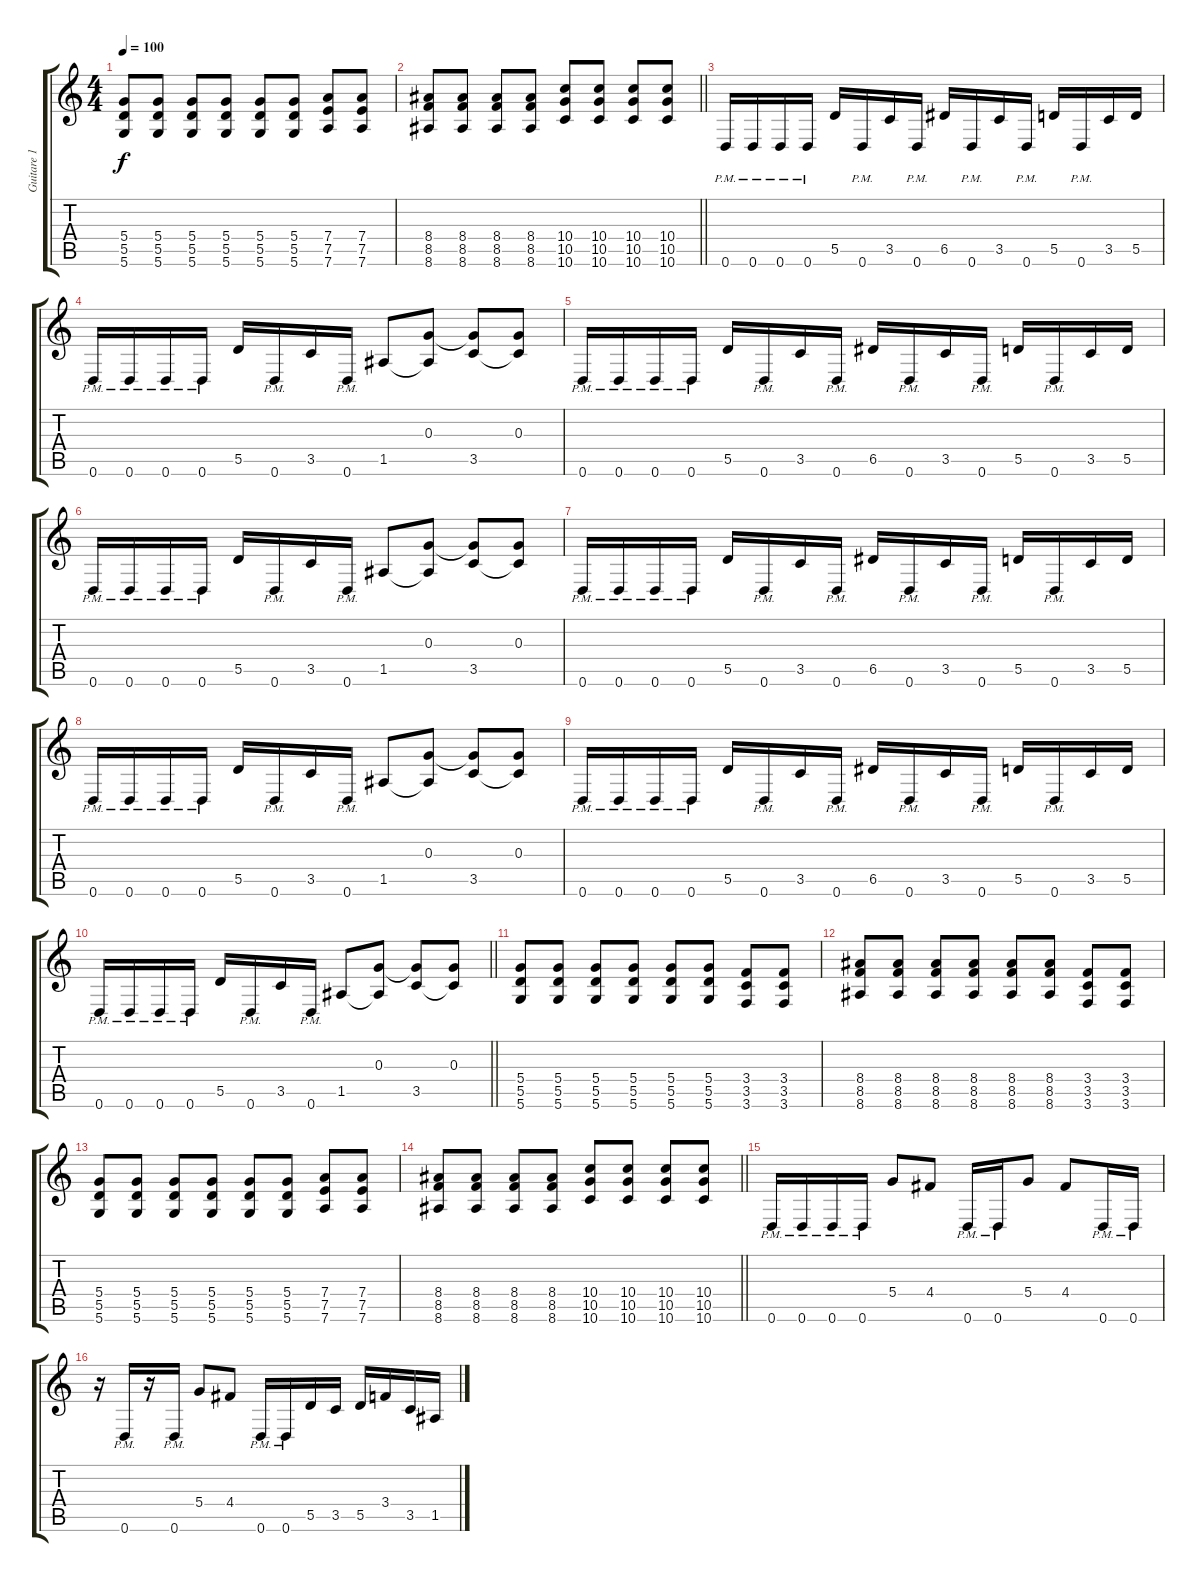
\track ("Guitare 1" "Guitare 1") {instrument distortionguitar}
\staff {score tabs}
\tuning (E4 B3 G3 D3 A2 D2) {hide}
\ts (4 4)
\tempo 100
\clef g2
\ks c
(5.4 5.5 5.6).8{dy f} (5.4 5.5 5.6).8 (5.4 5.5 5.6).8 (5.4 5.5 5.6).8 (5.4 5.5 5.6).8 (5.4 5.5 5.6).8 (7.4 7.5 7.6).8 (7.4 7.5 7.6).8 |
\barLineRight lightlight
(8.4 8.5 8.6).8 (8.4 8.5 8.6).8 (8.4 8.5 8.6).8 (8.4 8.5 8.6).8 (10.4 10.5 10.6).8 (10.4 10.5 10.6).8 (10.4 10.5 10.6).8 (10.4 10.5 10.6).8 |
\section ("" "")
0.6{pm}.16 0.6{pm}.16 0.6{pm}.16 0.6{pm}.16 5.5.16 0.6{pm}.16 3.5.16 0.6{pm}.16 6.5.16 0.6{pm}.16 3.5.16 0.6{pm}.16 5.5.16 0.6{pm}.16 3.5.16 5.5.16 |
0.6{pm}.16 0.6{pm}.16 0.6{pm}.16 0.6{pm}.16 5.5.16 0.6{pm}.16 3.5.16 0.6{pm}.16 1.5.8 (0.3 1.5{t}).8 (0.3{t} 3.5).8 (0.3 3.5{t}).8 |
0.6{pm}.16 0.6{pm}.16 0.6{pm}.16 0.6{pm}.16 5.5.16 0.6{pm}.16 3.5.16 0.6{pm}.16 6.5.16 0.6{pm}.16 3.5.16 0.6{pm}.16 5.5.16 0.6{pm}.16 3.5.16 5.5.16 |
0.6{pm}.16 0.6{pm}.16 0.6{pm}.16 0.6{pm}.16 5.5.16 0.6{pm}.16 3.5.16 0.6{pm}.16 1.5.8 (0.3 1.5{t}).8 (0.3{t} 3.5).8 (0.3 3.5{t}).8 |
0.6{pm}.16 0.6{pm}.16 0.6{pm}.16 0.6{pm}.16 5.5.16 0.6{pm}.16 3.5.16 0.6{pm}.16 6.5.16 0.6{pm}.16 3.5.16 0.6{pm}.16 5.5.16 0.6{pm}.16 3.5.16 5.5.16 |
0.6{pm}.16 0.6{pm}.16 0.6{pm}.16 0.6{pm}.16 5.5.16 0.6{pm}.16 3.5.16 0.6{pm}.16 1.5.8 (0.3 1.5{t}).8 (0.3{t} 3.5).8 (0.3 3.5{t}).8 |
0.6{pm}.16 0.6{pm}.16 0.6{pm}.16 0.6{pm}.16 5.5.16 0.6{pm}.16 3.5.16 0.6{pm}.16 6.5.16 0.6{pm}.16 3.5.16 0.6{pm}.16 5.5.16 0.6{pm}.16 3.5.16 5.5.16 |
\barLineRight lightlight
0.6{pm}.16 0.6{pm}.16 0.6{pm}.16 0.6{pm}.16 5.5.16 0.6{pm}.16 3.5.16 0.6{pm}.16 1.5.8 (0.3 1.5{t}).8 (0.3{t} 3.5).8 (0.3 3.5{t}).8 |
\section ("" "")
(5.4 5.5 5.6).8 (5.4 5.5 5.6).8 (5.4 5.5 5.6).8 (5.4 5.5 5.6).8 (5.4 5.5 5.6).8 (5.4 5.5 5.6).8 (3.4 3.5 3.6).8 (3.4 3.5 3.6).8 |
(8.4 8.5 8.6).8 (8.4 8.5 8.6).8 (8.4 8.5 8.6).8 (8.4 8.5 8.6).8 (8.4 8.5 8.6).8 (8.4 8.5 8.6).8 (3.4 3.5 3.6).8 (3.4 3.5 3.6).8 |
(5.4 5.5 5.6).8 (5.4 5.5 5.6).8 (5.4 5.5 5.6).8 (5.4 5.5 5.6).8 (5.4 5.5 5.6).8 (5.4 5.5 5.6).8 (7.4 7.5 7.6).8 (7.4 7.5 7.6).8 |
\barLineRight lightlight
(8.4 8.5 8.6).8 (8.4 8.5 8.6).8 (8.4 8.5 8.6).8 (8.4 8.5 8.6).8 (10.4 10.5 10.6).8 (10.4 10.5 10.6).8 (10.4 10.5 10.6).8 (10.4 10.5 10.6).8 |
\section ("" "")
0.6{pm}.16 0.6{pm}.16 0.6{pm}.16 0.6{pm}.16 5.4.8 4.4.8 0.6{pm}.16 0.6{pm}.16 5.4.8 4.4.8 0.6{pm}.16 0.6{pm}.16 |
r.16 0.6{pm}.16 r.16 0.6{pm}.16 5.4.8 4.4.8 0.6{pm}.16 0.6{pm}.16 5.5.16 3.5.16 5.5.16 3.4.16 3.5.16 1.5.16
